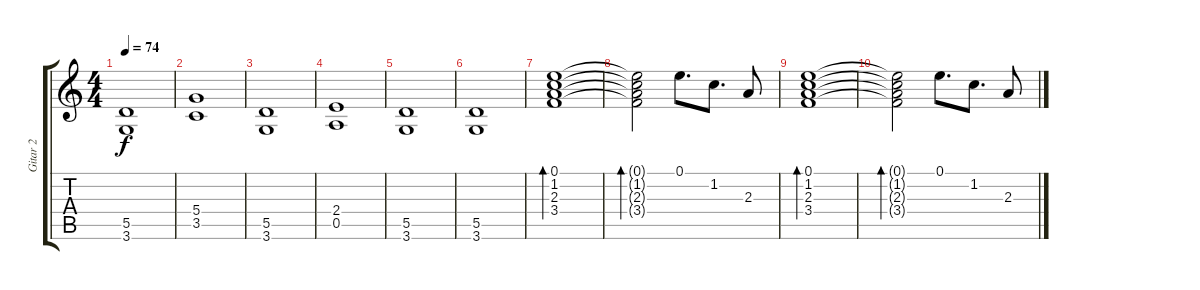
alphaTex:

\track ("Gitar 2" "Gitar 2") {instrument overdrivenguitar}
\staff {score tabs}
\tuning (E4 B3 G3 D3 A2 E2) {hide}
\ts (4 4)
\tempo 74
\clef g2
\ks c
(5.5 3.6).1{dy f} |
(5.4 3.5).1 |
(5.5 3.6).1 |
(2.4 0.5).1 |
(5.5 3.6).1 |
(5.5 3.6).1 |
(0.1 1.2 2.3 3.4).1{bd 480} |
(0.1{t} 1.2{t} 2.3{t} 3.4{t}).2{bd 480} 0.1.8{d} 1.2.8{d} 2.3.8 |
(0.1 1.2 2.3 3.4).1{bd 240} |
(0.1{t} 1.2{t} 2.3{t} 3.4{t}).2{bd 480} 0.1.8{d} 1.2.8{d} 2.3.8
